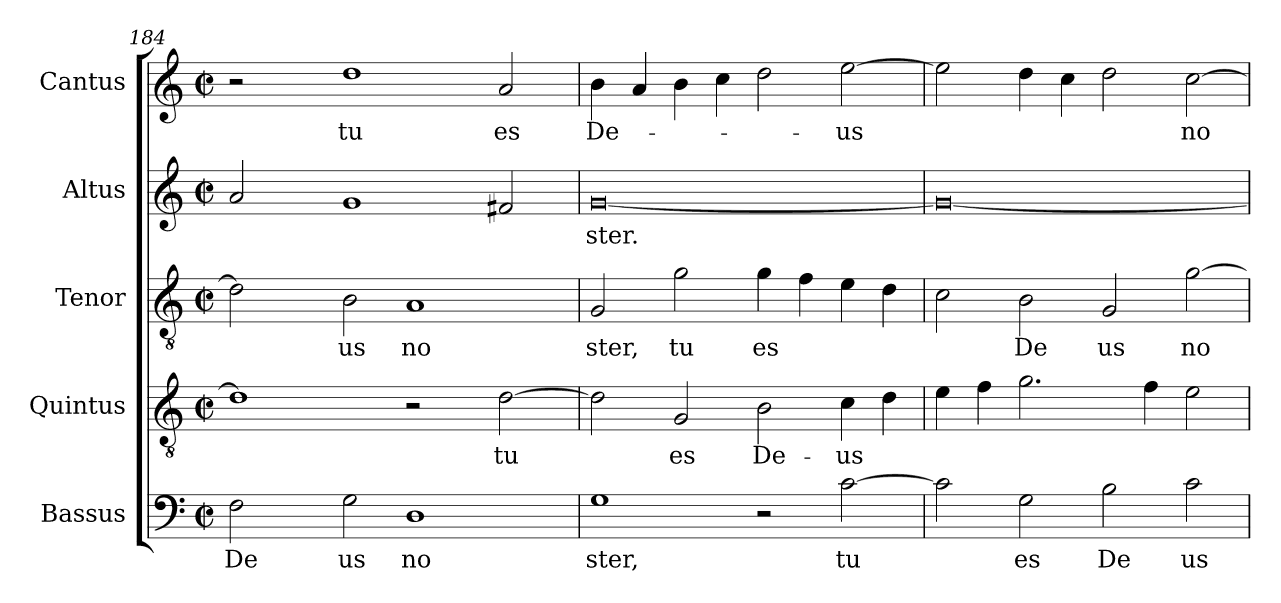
**kern	**text	**kern	**text	**kern	**text	**kern	**text	**kern	**text
*part5	*part5	*part4	*part4	*part3	*part3	*part2	*part2	*part1	*part1
*staff5	*staff5	*staff4	*staff4	*staff3	*staff3	*staff2	*staff2	*staff1	*staff1
*I"Bassus	*	*I"Quintus	*	*I"Tenor	*	*I"Altus	*	*I"Cantus	*
!!LO:LB:g=z
*clefF4	*	*clefGv2	*	*clefGv2	*	*clefG2	*	*clefG2	*
*	*	*	*	*	*	*k[]	*	*	*
*	*	*	*	*	*	*C:	*	*	*
*M2/2	*	*M2/2	*	*M2/2	*	*M2/2	*	*M2/2	*
*met(c|)	*	*met(c|)	*	*met(c|)	*	*met(c|)	*	*met(c|)	*
=184	=184	=184	=184	=184	=184	=184	=184	=184	=184
!	!LO:LY:b:cj	!	!	!	!	!	!	!	!
*	*	*	*	*^	*	*^	*	*	*
2F\	De	1d]	.	2d\]	16ryy	.	2a/	4ryy	.	2r	.
.	.	.	.	.	1ryy	.	.	.	.	.	.
.	.	.	.	.	.	.	.	8ryy	.	.	.
.	.	.	.	.	.	.	.	64ryy	.	.	.
.	.	.	.	.	.	.	.	1ryy	.	.	.
!	!LO:LY:b:cj	!	!	!	!	!LO:LY:b:cj	!	!	!	!	!LO:LY:b:cj
2G\	us	.	.	2B\	.	-us	1g	.	.	1dd	tu
!	!LO:LY:b:cj	!	!	!	!	!LO:LY:b:cj	!	!	!	!	!
1D	no	2r	.	1A	.	no	.	.	.	.	.
.	.	.	.	.	2...ryy	.	.	.	.	.	.
.	.	.	.	.	.	.	.	2ryy	.	.	.
!	!	!	!LO:LY:b:cj	!	!	!	!	!	!	!	!LO:LY:b:cj
.	.	[>2d\	tu	.	.	.	2f#/	.	.	2a/	es
.	.	.	.	.	.	.	.	16..ryy	.	.	.
=185	=185	=185	=185	=185	=185	=185	=185	=185	=185	=185	=185
!	!LO:LY:b:cj	!	!	!	!	!LO:LY:b:cj	!	!	!LO:LY:b	!	!LO:LY:b
*	*	*	*	*v	*v	*	*	*	*	*	*
*	*	*	*	*	*	*v	*v	*	*	*
1G	ster,	2d\]	.	2G/	ster,	[<0g	ster.	4b\	De-
.	.	.	.	.	.	.	.	4a/	.
!	!	!	!LO:LY:b:cj	!	!LO:LY:b:cj	!	!	!	!
.	.	2G/	es	2g\	tu	.	.	4b\	.
.	.	.	.	.	.	.	.	4cc\	.
!	!	!	!LO:LY:b:cj	!	!LO:LY:b:cj	!	!	!	!
2r	.	2B\	De-	4g\	es	.	.	2dd\	.
.	.	.	.	4f\	.	.	.	.	.
!	!LO:LY:b:cj	!	!LO:LY:b:cj	!	!	!	!	!	!LO:LY:b:cj
[>2c\	tu	4c\	-us	4e\	.	.	.	[>2ee\	-us
.	.	4d\	.	4d\	.	.	.	.	.
=186	=186	=186	=186	=186	=186	=186	=186	=186	=186
2c\]	.	4e\	.	2c\	.	0g_<	.	2ee\]	.
.	.	4f\	.	.	.	.	.	.	.
!	!LO:LY:b:cj	!	!	!	!LO:LY:b:cj	!	!	!	!
2G\	es	2.g\	.	2B\	De	.	.	4dd\	.
.	.	.	.	.	.	.	.	4cc\	.
!	!LO:LY:b:cj	!	!	!	!LO:LY:b:cj	!	!	!	!
2B\	De	.	.	2G/	us	.	.	2dd\	.
.	.	4f\	.	.	.	.	.	.	.
!	!LO:LY:b:cj	!	!	!	!LO:LY:b:cj	!	!	!	!LO:LY:b:cj
2c\	us	2e\	.	[>2g\	no	.	.	[>2cc\	no-
=	=	=	=	=	=	=	=	=	=
*-	*-	*-	*-	*-	*-	*-	*-	*-	*-
